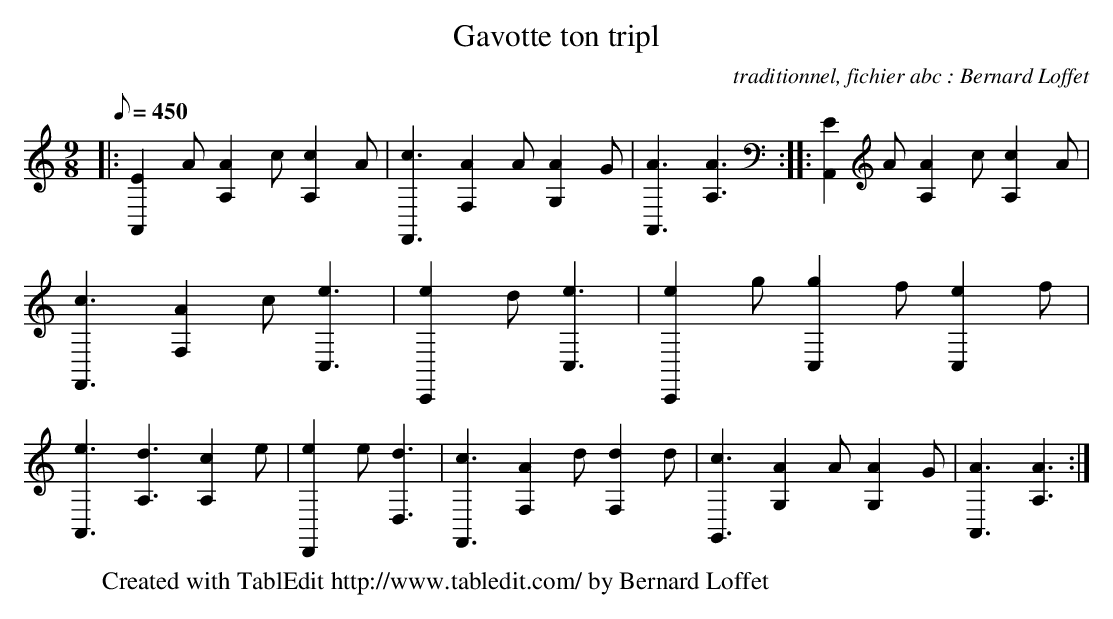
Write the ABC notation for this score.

X:1
T:Gavotte ton tripl
C:traditionnel, fichier abc : Bernard Loffet
L:1/8
Q:450
M:9/8
K:C
|: [E2A,,2]A [A2A,2]c [c2A,2]A | [c3F,,3] [A2F,2]A [A2G,2]G | [A3A,,3] [A3A,3] :|: [E2A,,2]A [A2A,2]c [c2A,2]A | \
 [c3F,,3] [A2F,2]c [e3C,3] | [e2C,,2]d [e3C,3] | [e2C,,2]g [g2C,2]f [e2C,2]f | [e3A,,3] [d3A,3] [c2A,2]e | \
 [e2D,,2]e [d3D,3] | [c3F,,3] [A2F,2]d [d2F,2]d | [c3G,,3] [A2G,2]A [A2G,2]G | [A3A,,3] [A3A,3] :| \
W:Created with TablEdit http://www.tabledit.com/ by Bernard Loffet
